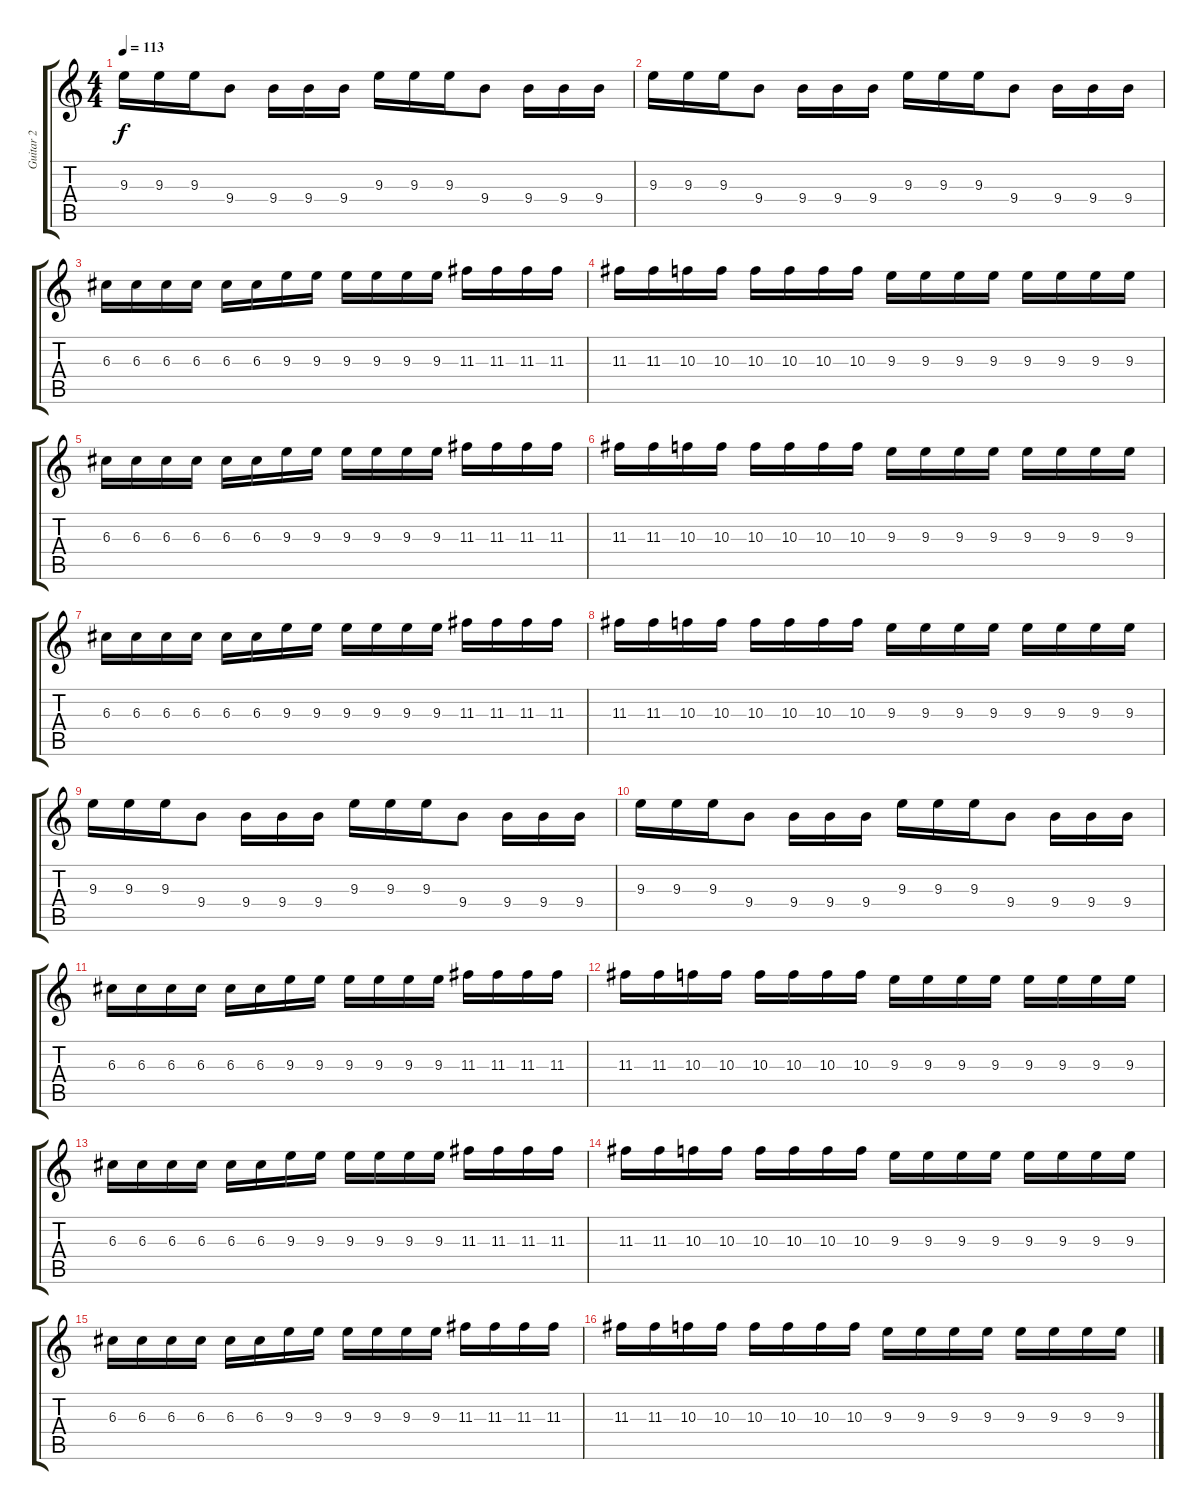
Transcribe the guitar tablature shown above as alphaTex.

\track ("Guitar 2" "Guitar 2") {instrument electricguitarclean}
\staff {score tabs}
\tuning (E4 B3 G3 D3 A2 E2) {hide}
\ts (4 4)
\tempo 113
\clef g2
\ks c
9.3.16{dy f} 9.3.16 9.3.16 9.4.8 9.4.16 9.4.16 9.4.16 9.3.16 9.3.16 9.3.16 9.4.8 9.4.16 9.4.16 9.4.16 |
9.3.16 9.3.16 9.3.16 9.4.8 9.4.16 9.4.16 9.4.16 9.3.16 9.3.16 9.3.16 9.4.8 9.4.16 9.4.16 9.4.16 |
6.3.16 6.3.16 6.3.16 6.3.16 6.3.16 6.3.16 9.3.16 9.3.16 9.3.16 9.3.16 9.3.16 9.3.16 11.3.16 11.3.16 11.3.16 11.3.16 |
11.3.16 11.3.16 10.3.16 10.3.16 10.3.16 10.3.16 10.3.16 10.3.16 9.3.16 9.3.16 9.3.16 9.3.16 9.3.16 9.3.16 9.3.16 9.3.16 |
6.3.16 6.3.16 6.3.16 6.3.16 6.3.16 6.3.16 9.3.16 9.3.16 9.3.16 9.3.16 9.3.16 9.3.16 11.3.16 11.3.16 11.3.16 11.3.16 |
11.3.16 11.3.16 10.3.16 10.3.16 10.3.16 10.3.16 10.3.16 10.3.16 9.3.16 9.3.16 9.3.16 9.3.16 9.3.16 9.3.16 9.3.16 9.3.16 |
6.3.16 6.3.16 6.3.16 6.3.16 6.3.16 6.3.16 9.3.16 9.3.16 9.3.16 9.3.16 9.3.16 9.3.16 11.3.16 11.3.16 11.3.16 11.3.16 |
11.3.16 11.3.16 10.3.16 10.3.16 10.3.16 10.3.16 10.3.16 10.3.16 9.3.16 9.3.16 9.3.16 9.3.16 9.3.16 9.3.16 9.3.16 9.3.16 |
9.3.16 9.3.16 9.3.16 9.4.8 9.4.16 9.4.16 9.4.16 9.3.16 9.3.16 9.3.16 9.4.8 9.4.16 9.4.16 9.4.16 |
9.3.16 9.3.16 9.3.16 9.4.8 9.4.16 9.4.16 9.4.16 9.3.16 9.3.16 9.3.16 9.4.8 9.4.16 9.4.16 9.4.16 |
6.3.16 6.3.16 6.3.16 6.3.16 6.3.16 6.3.16 9.3.16 9.3.16 9.3.16 9.3.16 9.3.16 9.3.16 11.3.16 11.3.16 11.3.16 11.3.16 |
11.3.16 11.3.16 10.3.16 10.3.16 10.3.16 10.3.16 10.3.16 10.3.16 9.3.16 9.3.16 9.3.16 9.3.16 9.3.16 9.3.16 9.3.16 9.3.16 |
6.3.16 6.3.16 6.3.16 6.3.16 6.3.16 6.3.16 9.3.16 9.3.16 9.3.16 9.3.16 9.3.16 9.3.16 11.3.16 11.3.16 11.3.16 11.3.16 |
11.3.16 11.3.16 10.3.16 10.3.16 10.3.16 10.3.16 10.3.16 10.3.16 9.3.16 9.3.16 9.3.16 9.3.16 9.3.16 9.3.16 9.3.16 9.3.16 |
6.3.16 6.3.16 6.3.16 6.3.16 6.3.16 6.3.16 9.3.16 9.3.16 9.3.16 9.3.16 9.3.16 9.3.16 11.3.16 11.3.16 11.3.16 11.3.16 |
11.3.16 11.3.16 10.3.16 10.3.16 10.3.16 10.3.16 10.3.16 10.3.16 9.3.16 9.3.16 9.3.16 9.3.16 9.3.16 9.3.16 9.3.16 9.3.16
